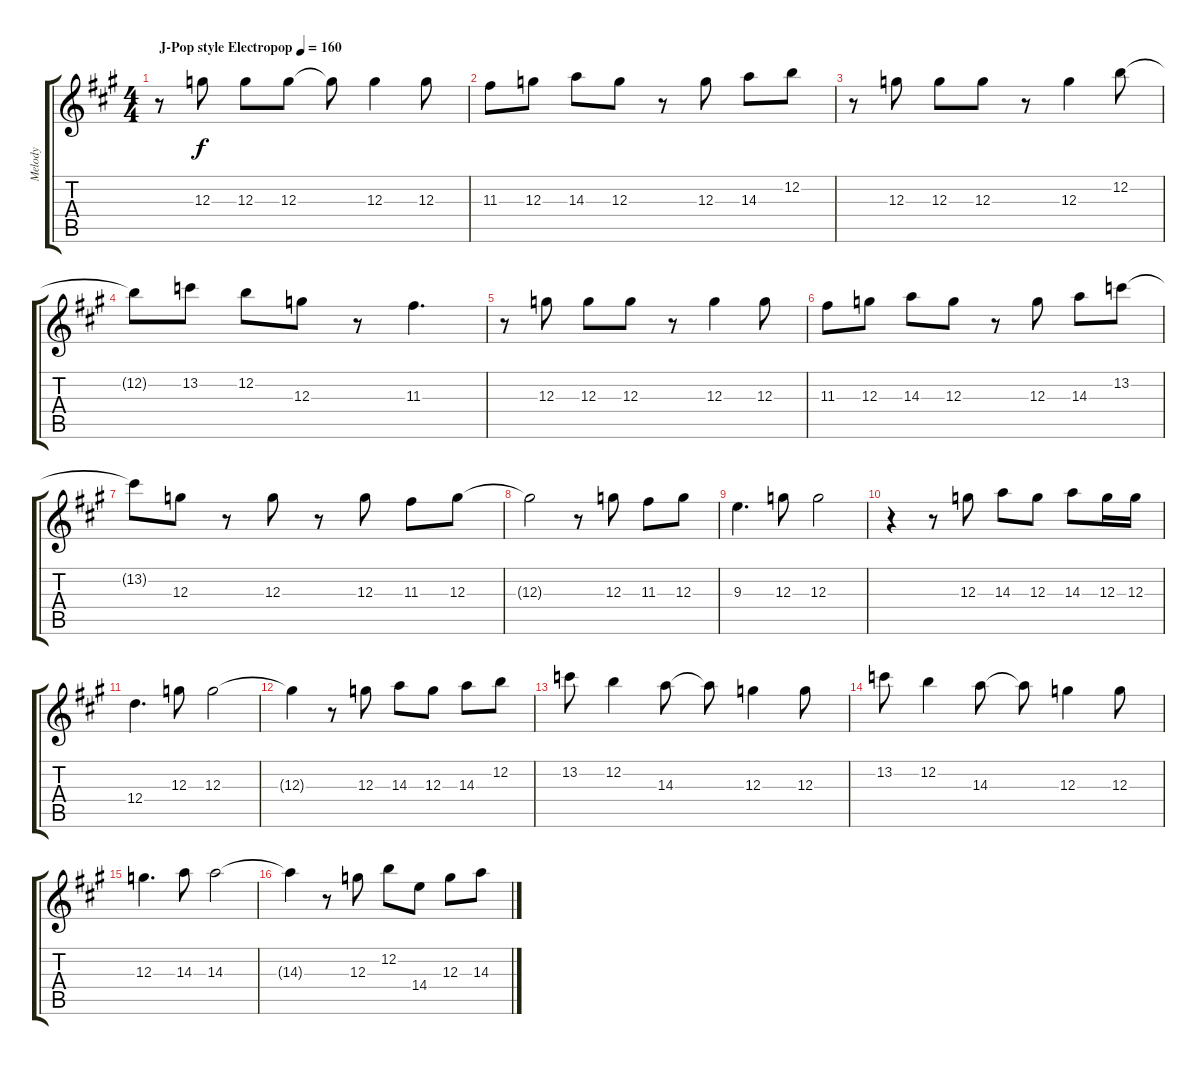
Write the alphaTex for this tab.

\track ("Melody" "Melody") {instrument overdrivenguitar}
\staff {score tabs}
\tuning (E4 B3 G3 D3 A2 E2) {hide}
\ts (4 4)
\tempo (160 "J-Pop style Electropop")
\clef g2
\ks a
r.8{dy f instrument overdrivenguitar} 12.3.8 12.3.8 12.3.8 12.3{t}.8 12.3.4 12.3.8 |
11.3.8 12.3.8 14.3.8 12.3.8 r.8 12.3.8 14.3.8 12.2.8 |
r.8 12.3.8 12.3.8 12.3.8 r.8 12.3.4 12.2.8 |
12.2{t}.8 13.2.8 12.2.8 12.3.8 r.8 11.3.4{d} |
r.8 12.3.8 12.3.8 12.3.8 r.8 12.3.4 12.3.8 |
11.3.8 12.3.8 14.3.8 12.3.8 r.8 12.3.8 14.3.8 13.2.8 |
13.2{t}.8 12.3.8 r.8 12.3.8 r.8 12.3.8 11.3.8 12.3.8 |
12.3{t}.2 r.8 12.3.8 11.3.8 12.3.8 |
9.3.4{d} 12.3.8 12.3.2 |
r.4 r.8 12.3.8 14.3.8 12.3.8 14.3.8 12.3.16 12.3.16 |
12.4.4{d} 12.3.8 12.3.2 |
12.3{t}.4 r.8 12.3.8 14.3.8 12.3.8 14.3.8 12.2.8 |
13.2.8 12.2.4 14.3.8 14.3{t}.8 12.3.4 12.3.8 |
13.2.8 12.2.4 14.3.8 14.3{t}.8 12.3.4 12.3.8 |
12.3.4{d} 14.3.8 14.3.2 |
14.3{t}.4 r.8 12.3.8 12.2.8 14.4.8 12.3.8 14.3.8
